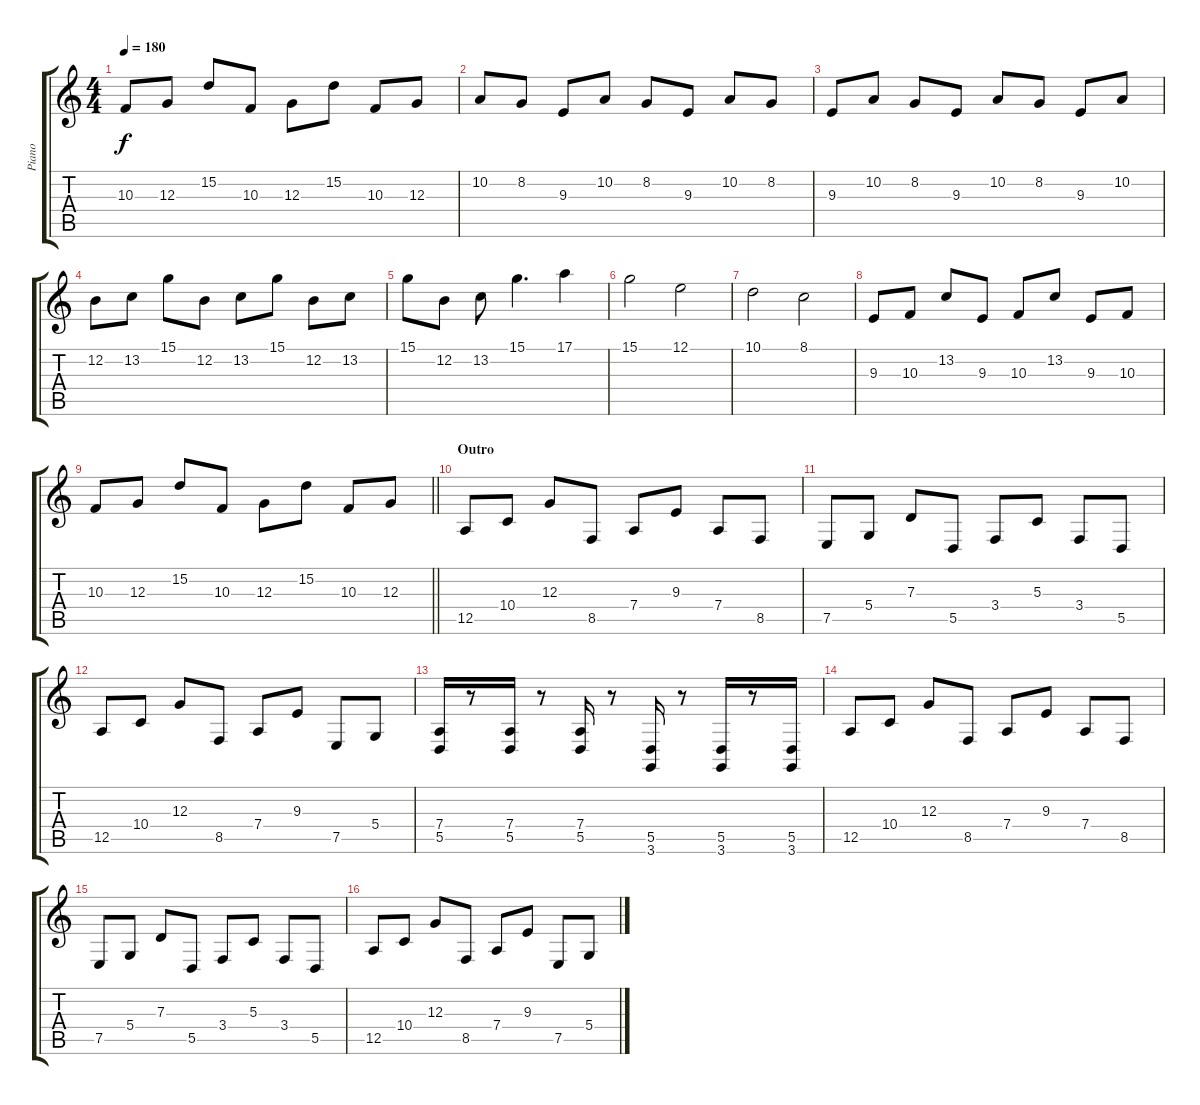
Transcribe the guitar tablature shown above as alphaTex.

\track ("Piano" "Piano") {instrument brightacousticpiano}
\staff {score tabs}
\tuning (E4 B3 G3 D3 A2 E2) {hide}
\ts (4 4)
\tempo 180
\clef g2
\ks c
10.3.8{dy f} 12.3.8 15.2.8 10.3.8 12.3.8 15.2.8 10.3.8 12.3.8 |
10.2.8 8.2.8 9.3.8 10.2.8 8.2.8 9.3.8 10.2.8 8.2.8 |
9.3.8 10.2.8 8.2.8 9.3.8 10.2.8 8.2.8 9.3.8 10.2.8 |
12.2.8 13.2.8 15.1.8 12.2.8 13.2.8 15.1.8 12.2.8 13.2.8 |
15.1.8 12.2.8 13.2.8 15.1.4{d} 17.1.4 |
15.1.2 12.1.2 |
10.1.2 8.1.2 |
9.3.8 10.3.8 13.2.8 9.3.8 10.3.8 13.2.8 9.3.8 10.3.8 |
\barLineRight lightlight
10.3.8 12.3.8 15.2.8 10.3.8 12.3.8 15.2.8 10.3.8 12.3.8 |
\section ("" "Outro")
12.5.8 10.4.8 12.3.8 8.5.8 7.4.8 9.3.8 7.4.8 8.5.8 |
7.5.8 5.4.8 7.3.8 5.5.8 3.4.8 5.3.8 3.4.8 5.5.8 |
12.5.8 10.4.8 12.3.8 8.5.8 7.4.8 9.3.8 7.5.8 5.4.8 |
(7.4 5.5).16 r.8 (7.4 5.5).16 r.8 (7.4 5.5).16 r.8 (5.5 3.6).16 r.8 (5.5 3.6).16 r.8 (5.5 3.6).16 |
12.5.8 10.4.8 12.3.8 8.5.8 7.4.8 9.3.8 7.4.8 8.5.8 |
7.5.8 5.4.8 7.3.8 5.5.8 3.4.8 5.3.8 3.4.8 5.5.8 |
12.5.8 10.4.8 12.3.8 8.5.8 7.4.8 9.3.8 7.5.8 5.4.8
